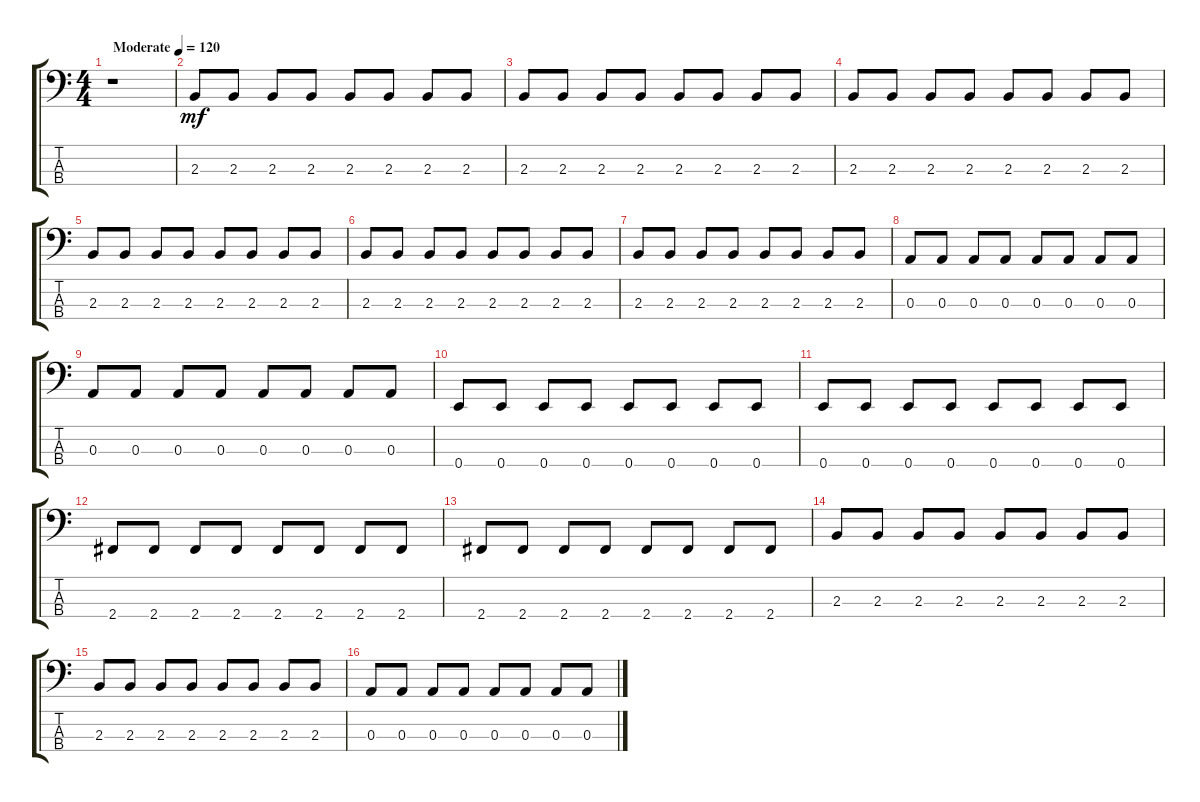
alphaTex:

\track "" {instrument electricbasspick}
\staff {score tabs}
\tuning (G2 D2 A1 E1) {hide}
\ts (4 4)
\tempo (120 "Moderate")
\clef f4
\ks c
r.1{dy mf instrument electricbasspick} |
2.3.8 2.3.8 2.3.8 2.3.8 2.3.8 2.3.8 2.3.8 2.3.8 |
2.3.8 2.3.8 2.3.8 2.3.8 2.3.8 2.3.8 2.3.8 2.3.8 |
2.3.8 2.3.8 2.3.8 2.3.8 2.3.8 2.3.8 2.3.8 2.3.8 |
2.3.8 2.3.8 2.3.8 2.3.8 2.3.8 2.3.8 2.3.8 2.3.8 |
2.3.8 2.3.8 2.3.8 2.3.8 2.3.8 2.3.8 2.3.8 2.3.8 |
2.3.8 2.3.8 2.3.8 2.3.8 2.3.8 2.3.8 2.3.8 2.3.8 |
0.3.8 0.3.8 0.3.8 0.3.8 0.3.8 0.3.8 0.3.8 0.3.8 |
0.3.8 0.3.8 0.3.8 0.3.8 0.3.8 0.3.8 0.3.8 0.3.8 |
0.4.8 0.4.8 0.4.8 0.4.8 0.4.8 0.4.8 0.4.8 0.4.8 |
0.4.8 0.4.8 0.4.8 0.4.8 0.4.8 0.4.8 0.4.8 0.4.8 |
2.4.8 2.4.8 2.4.8 2.4.8 2.4.8 2.4.8 2.4.8 2.4.8 |
2.4.8 2.4.8 2.4.8 2.4.8 2.4.8 2.4.8 2.4.8 2.4.8 |
2.3.8 2.3.8 2.3.8 2.3.8 2.3.8 2.3.8 2.3.8 2.3.8 |
2.3.8 2.3.8 2.3.8 2.3.8 2.3.8 2.3.8 2.3.8 2.3.8 |
0.3.8 0.3.8 0.3.8 0.3.8 0.3.8 0.3.8 0.3.8 0.3.8
